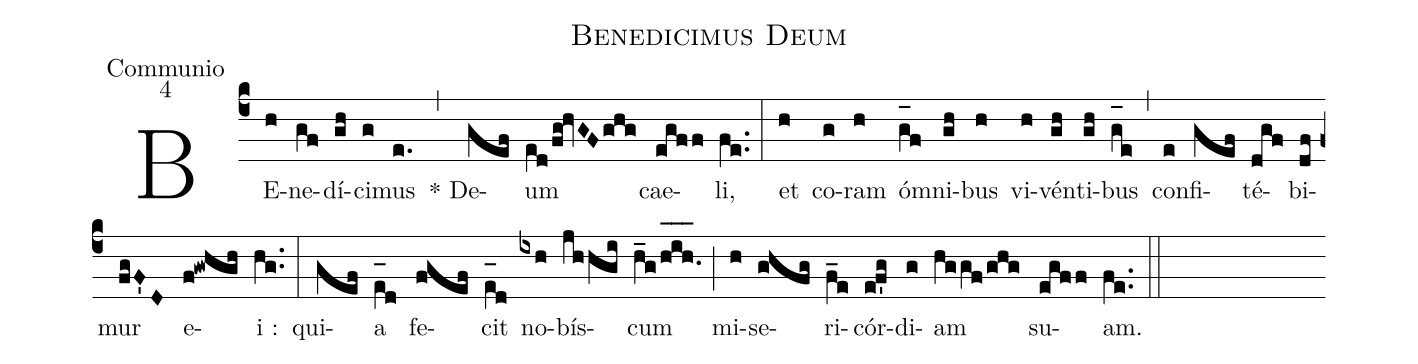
name:Benedicimus Deum;
office-part:Communio;
mode:4;
%%
(c4) BE(h)ne(gf)dí(gh)ci(g)mus(e.) (,) * De(gef)um(e[ll:1]d/fg!hvGFghg) cae(egff)li,(fe..) (:) et(h) co(g)ram(h) ó(g_[oh:h]f)mni(gh)bus(h) vi(h)vén(gh)ti(gh)bus(g_[oh:h]e) (,) con(e)fi(gef)té(dgf)bi(df)mur(fgF'D) e(f!gwhgh)i :(hg..) (:) qui(gef)a(e_[oh:h][ll:1]d) fe(fgef)cit(e_[oh:h][ll:1]d) no(ixh)bís(jhhgi)cum(h_g/h_[oh:h]i_[oh:h]h._[oh:h]) (;) mi(h)se(ghfg)ri(f_e)cór(ef'g)di(g)am(hggf/ghg) su(egff)am.(fe..) (::)
